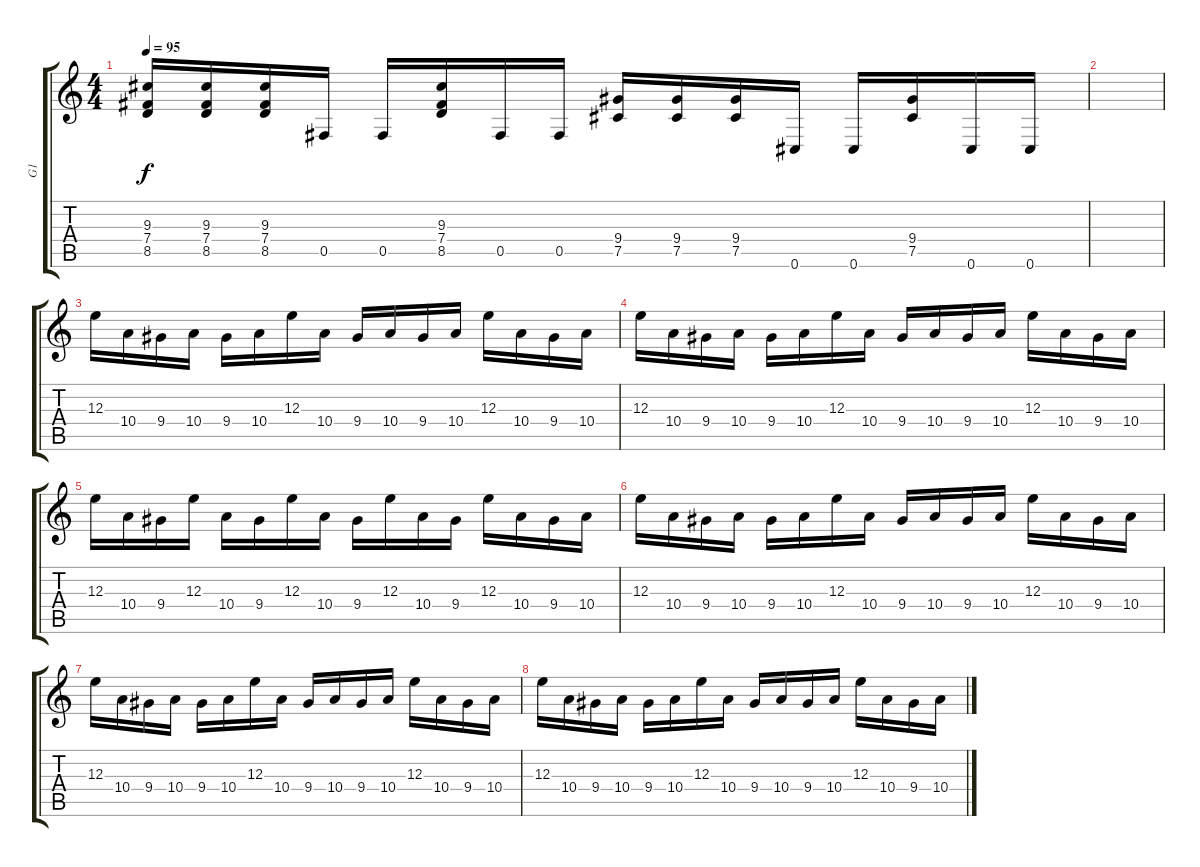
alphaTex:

\track ("G1" "G1") {instrument distortionguitar}
\staff {score tabs}
\tuning (Db4 Ab3 E3 B2 Gb2 Db2) {hide}
\ts (4 4)
\tempo 95
\clef g2
\ks c
(9.3 7.4 8.5).16{dy f} (9.3 7.4 8.5).16 (9.3 7.4 8.5).16 0.5.16 0.5.16 (9.3 7.4 8.5).16 0.5.16 0.5.16 (9.4 7.5).16 (9.4 7.5).16 (9.4 7.5).16 0.6.16 0.6.16 (9.4 7.5).16 0.6.16 0.6.16 |
|
12.3.16 10.4.16 9.4.16 10.4.16 9.4.16 10.4.16 12.3.16 10.4.16 9.4.16 10.4.16 9.4.16 10.4.16 12.3.16 10.4.16 9.4.16 10.4.16 |
12.3.16 10.4.16 9.4.16 10.4.16 9.4.16 10.4.16 12.3.16 10.4.16 9.4.16 10.4.16 9.4.16 10.4.16 12.3.16 10.4.16 9.4.16 10.4.16 |
12.3.16 10.4.16 9.4.16 12.3.16 10.4.16 9.4.16 12.3.16 10.4.16 9.4.16 12.3.16 10.4.16 9.4.16 12.3.16 10.4.16 9.4.16 10.4.16 |
12.3.16 10.4.16 9.4.16 10.4.16 9.4.16 10.4.16 12.3.16 10.4.16 9.4.16 10.4.16 9.4.16 10.4.16 12.3.16 10.4.16 9.4.16 10.4.16 |
12.3.16 10.4.16 9.4.16 10.4.16 9.4.16 10.4.16 12.3.16 10.4.16 9.4.16 10.4.16 9.4.16 10.4.16 12.3.16 10.4.16 9.4.16 10.4.16 |
12.3.16 10.4.16 9.4.16 10.4.16 9.4.16 10.4.16 12.3.16 10.4.16 9.4.16 10.4.16 9.4.16 10.4.16 12.3.16 10.4.16 9.4.16 10.4.16
